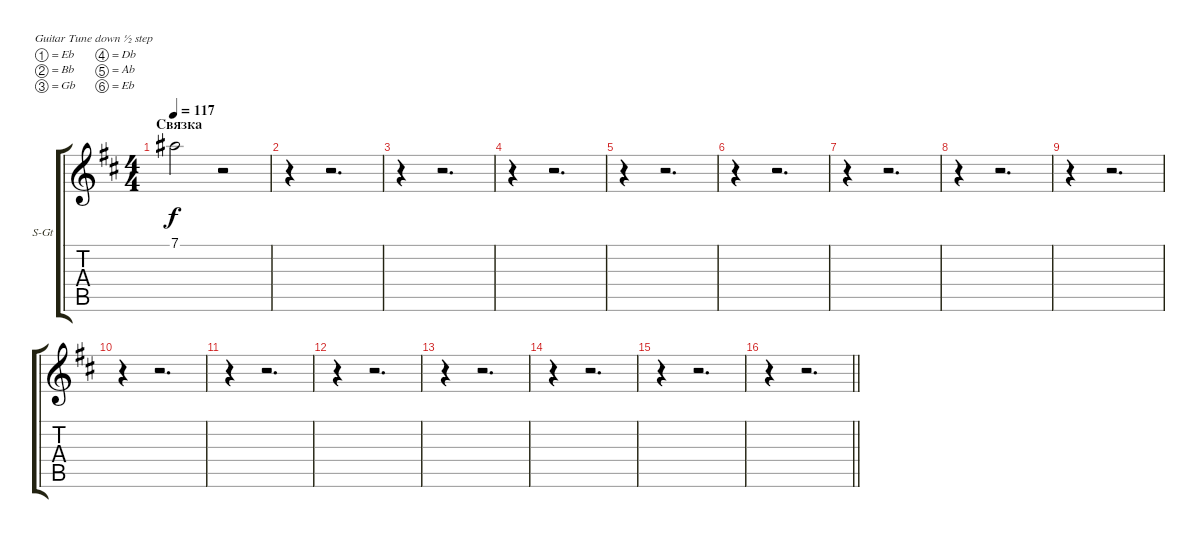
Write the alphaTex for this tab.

\bracketExtendMode groupsimilarinstruments
\firstSystemTrackNameOrientation horizontal
\otherSystemsTrackNameOrientation horizontal
\track ("Вокал" "S-Gt") {instrument trumpet}
\staff {score tabs}
\tuning (Eb4 Bb3 Gb3 Db3 Ab2 Eb2)
\displaytranspose 12
\ts (4 4)
\section ("" "Связка")
\tempo 117
\clef g2
\ks d
7.1.2{dy f} r.2 |
r.4 r.2{d} |
r.4 r.2{d} |
r.4 r.2{d} |
r.4 r.2{d} |
r.4 r.2{d} |
r.4 r.2{d} |
r.4 r.2{d} |
r.4 r.2{d} |
r.4 r.2{d} |
r.4 r.2{d} |
r.4 r.2{d} |
r.4 r.2{d} |
r.4 r.2{d} |
r.4 r.2{d} |
\barLineRight lightlight
r.4 r.2{d}
